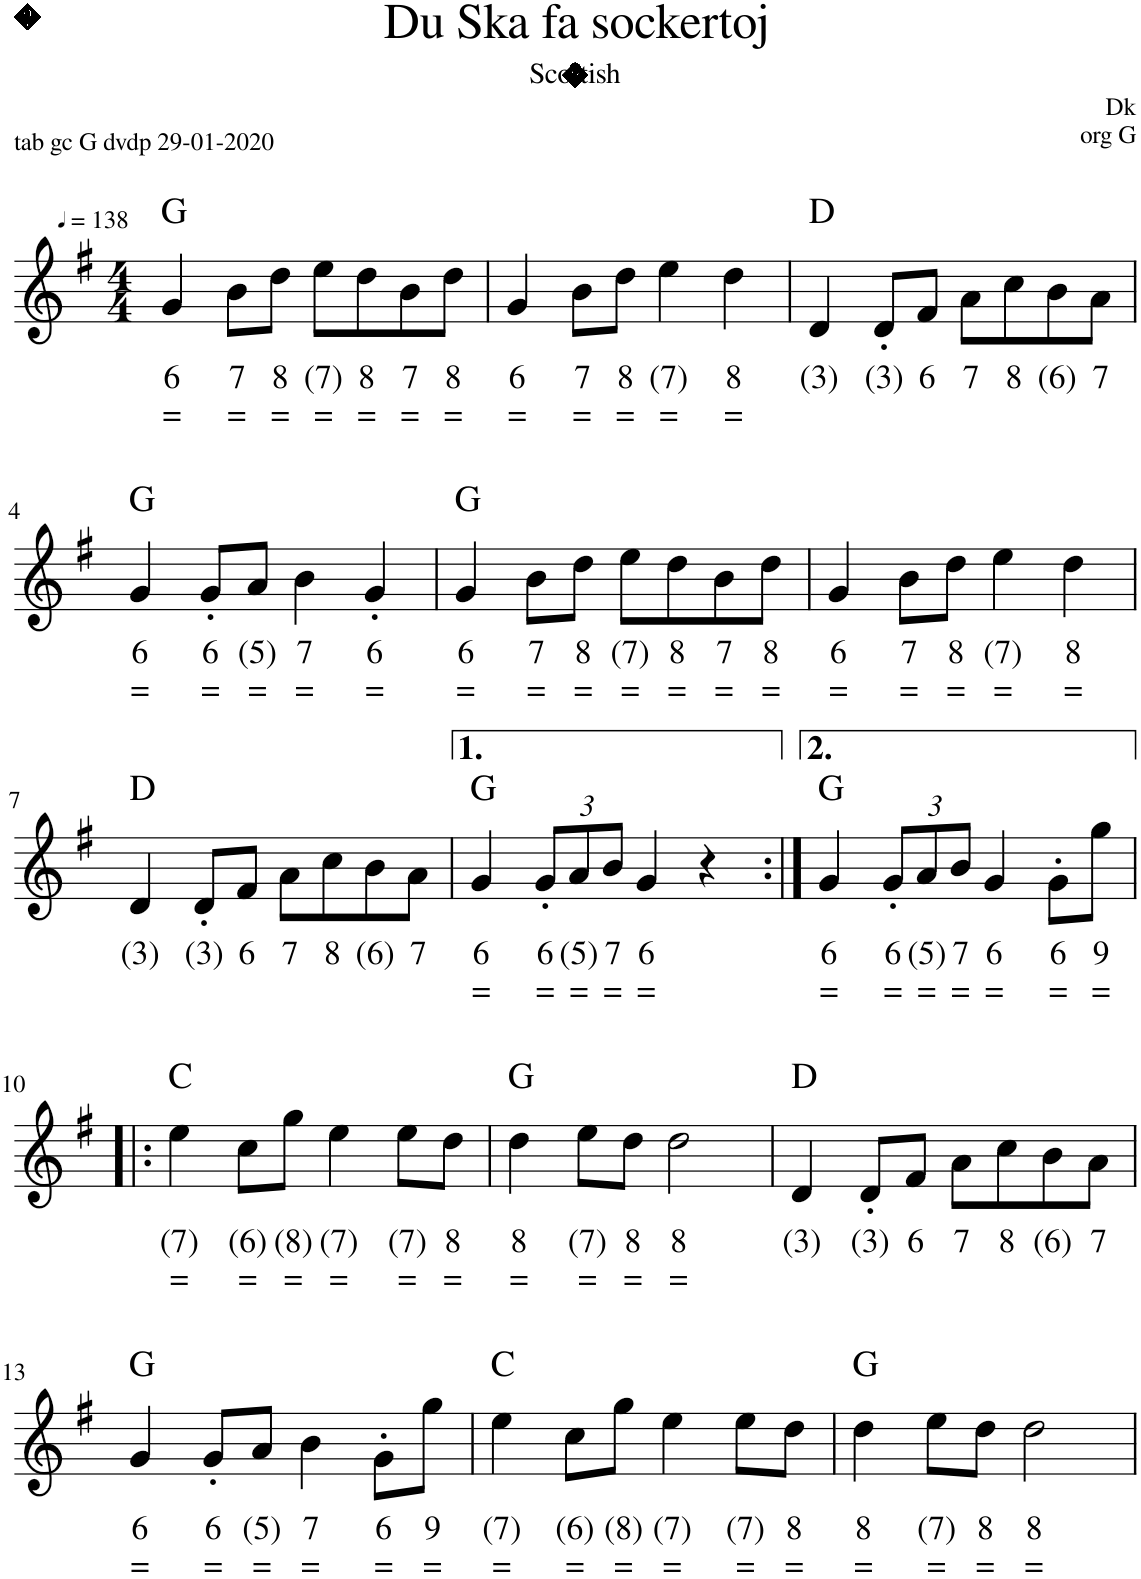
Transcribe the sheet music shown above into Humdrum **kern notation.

**kern	**text	**text	**harte
*part1	*part1	*part1	*part1
*staff1	*staff1	*staff1	*
*I"Stem	*	*	*
*I'Stm.	*	*	*
*clefG2	*	*	*
*k[f#]	*	*	*
*M4/4	*	*	*
*MM138	*	*	*
=1	=1	=1	=1
!	!LO:LY:b	!LO:LY:b	!
4g/	6	=	G:maj
!	!LO:LY:b	!LO:LY:b	!
8b\L	7	=	.
!	!LO:LY:b	!LO:LY:b	!
8dd\J	8	=	.
!	!LO:LY:b	!LO:LY:b	!
8ee\L	(7)	=	.
!	!LO:LY:b	!LO:LY:b	!
8dd\	8	=	.
!	!LO:LY:b	!LO:LY:b	!
8b\	7	=	.
!	!LO:LY:b	!LO:LY:b	!
8dd\J	8	=	.
=2	=2	=2	=2
!	!LO:LY:b	!LO:LY:b	!
4g/	6	=	.
!	!LO:LY:b	!LO:LY:b	!
8b\L	7	=	.
!	!LO:LY:b	!LO:LY:b	!
8dd\J	8	=	.
!	!LO:LY:b	!LO:LY:b	!
4ee\	(7)	=	.
!	!LO:LY:b	!LO:LY:b	!
4dd\	8	=	.
=3	=3	=3	=3
!	!LO:LY:b	!	!
4d/	(3)	.	D:maj
!	!LO:LY:b	!	!
8d'/L	(3)	.	.
!	!LO:LY:b	!	!
8f#/J	6	.	.
!	!LO:LY:b	!	!
8a\L	7	.	.
!	!LO:LY:b	!	!
8cc\	8	.	.
!	!LO:LY:b	!	!
8b\	(6)	.	.
!	!LO:LY:b	!	!
8a\J	7	.	.
!!LO:LB:g=z
=4	=4	=4	=4
!	!LO:LY:b	!LO:LY:b	!
4g/	6	=	G:maj
!	!LO:LY:b	!LO:LY:b	!
8g'/L	6	=	.
!	!LO:LY:b	!LO:LY:b	!
8a/J	(5)	=	.
!	!LO:LY:b	!LO:LY:b	!
4b\	7	=	.
!	!LO:LY:b	!LO:LY:b	!
4g'/	6	=	.
=5	=5	=5	=5
!	!LO:LY:b	!LO:LY:b	!
4g/	6	=	G:maj
!	!LO:LY:b	!LO:LY:b	!
8b\L	7	=	.
!	!LO:LY:b	!LO:LY:b	!
8dd\J	8	=	.
!	!LO:LY:b	!LO:LY:b	!
8ee\L	(7)	=	.
!	!LO:LY:b	!LO:LY:b	!
8dd\	8	=	.
!	!LO:LY:b	!LO:LY:b	!
8b\	7	=	.
!	!LO:LY:b	!LO:LY:b	!
8dd\J	8	=	.
=6	=6	=6	=6
!	!LO:LY:b	!LO:LY:b	!
4g/	6	=	.
!	!LO:LY:b	!LO:LY:b	!
8b\L	7	=	.
!	!LO:LY:b	!LO:LY:b	!
8dd\J	8	=	.
!	!LO:LY:b	!LO:LY:b	!
4ee\	(7)	=	.
!	!LO:LY:b	!LO:LY:b	!
4dd\	8	=	.
!!LO:LB:g=z
=7	=7	=7	=7
!	!LO:LY:b	!	!
4d/	(3)	.	D:maj
!	!LO:LY:b	!	!
8d'/L	(3)	.	.
!	!LO:LY:b	!	!
8f#/J	6	.	.
!	!LO:LY:b	!	!
8a\L	7	.	.
!	!LO:LY:b	!	!
8cc\	8	.	.
!	!LO:LY:b	!	!
8b\	(6)	.	.
!	!LO:LY:b	!	!
8a\J	7	.	.
=8	=8	=8	=8
!	!LO:LY:b	!LO:LY:b	!
4g/	6	=	G:maj
*Xbrackettup	*	*	*
!	!LO:LY:b	!LO:LY:b	!
12g'/L	6	=	.
!	!LO:LY:b	!LO:LY:b	!
12a/	(5)	=	.
!	!LO:LY:b	!LO:LY:b	!
12b/J	7	=	.
!	!LO:LY:b	!LO:LY:b	!
4g/	6	=	.
4r	.	.	.
=9:|!	=9:|!	=9:|!	=9:|!
!	!LO:LY:b	!LO:LY:b	!
4g/	6	=	G:maj
!	!LO:LY:b	!LO:LY:b	!
12g'/L	6	=	.
!	!LO:LY:b	!LO:LY:b	!
12a/	(5)	=	.
!	!LO:LY:b	!LO:LY:b	!
12b/J	7	=	.
!	!LO:LY:b	!LO:LY:b	!
4g/	6	=	.
!	!LO:LY:b	!LO:LY:b	!
8g'\L	6	=	.
!	!LO:LY:b	!LO:LY:b	!
8gg\J	9	=	.
!!LO:LB:g=z
=10!|:	=10!|:	=10!|:	=10!|:
!	!LO:LY:b	!LO:LY:b	!
4ee\	(7)	=	C:maj
!	!LO:LY:b	!LO:LY:b	!
8cc\L	(6)	=	.
!	!LO:LY:b	!LO:LY:b	!
8gg\J	(8)	=	.
!	!LO:LY:b	!LO:LY:b	!
4ee\	(7)	=	.
!	!LO:LY:b	!LO:LY:b	!
8ee\L	(7)	=	.
!	!LO:LY:b	!LO:LY:b	!
8dd\J	8	=	.
=11	=11	=11	=11
!	!LO:LY:b	!LO:LY:b	!
4dd\	8	=	G:maj
!	!LO:LY:b	!LO:LY:b	!
8ee\L	(7)	=	.
!	!LO:LY:b	!LO:LY:b	!
8dd\J	8	=	.
!	!LO:LY:b	!LO:LY:b	!
2dd\	8	=	.
=12	=12	=12	=12
!	!LO:LY:b	!	!
4d/	(3)	.	D:maj
!	!LO:LY:b	!	!
8d'/L	(3)	.	.
!	!LO:LY:b	!	!
8f#/J	6	.	.
!	!LO:LY:b	!	!
8a\L	7	.	.
!	!LO:LY:b	!	!
8cc\	8	.	.
!	!LO:LY:b	!	!
8b\	(6)	.	.
!	!LO:LY:b	!	!
8a\J	7	.	.
!!LO:LB:g=z
=13	=13	=13	=13
!	!LO:LY:b	!LO:LY:b	!
4g/	6	=	G:maj
!	!LO:LY:b	!LO:LY:b	!
8g'/L	6	=	.
!	!LO:LY:b	!LO:LY:b	!
8a/J	(5)	=	.
!	!LO:LY:b	!LO:LY:b	!
4b\	7	=	.
!	!LO:LY:b	!LO:LY:b	!
8g'\L	6	=	.
!	!LO:LY:b	!LO:LY:b	!
8gg\J	9	=	.
=14	=14	=14	=14
!	!LO:LY:b	!LO:LY:b	!
4ee\	(7)	=	C:maj
!	!LO:LY:b	!LO:LY:b	!
8cc\L	(6)	=	.
!	!LO:LY:b	!LO:LY:b	!
8gg\J	(8)	=	.
!	!LO:LY:b	!LO:LY:b	!
4ee\	(7)	=	.
!	!LO:LY:b	!LO:LY:b	!
8ee\L	(7)	=	.
!	!LO:LY:b	!LO:LY:b	!
8dd\J	8	=	.
=15	=15	=15	=15
!	!LO:LY:b	!LO:LY:b	!
4dd\	8	=	G:maj
!	!LO:LY:b	!LO:LY:b	!
8ee\L	(7)	=	.
!	!LO:LY:b	!LO:LY:b	!
8dd\J	8	=	.
!	!LO:LY:b	!LO:LY:b	!
2dd\	8	=	.
=	=	=	=
*-	*-	*-	*-
